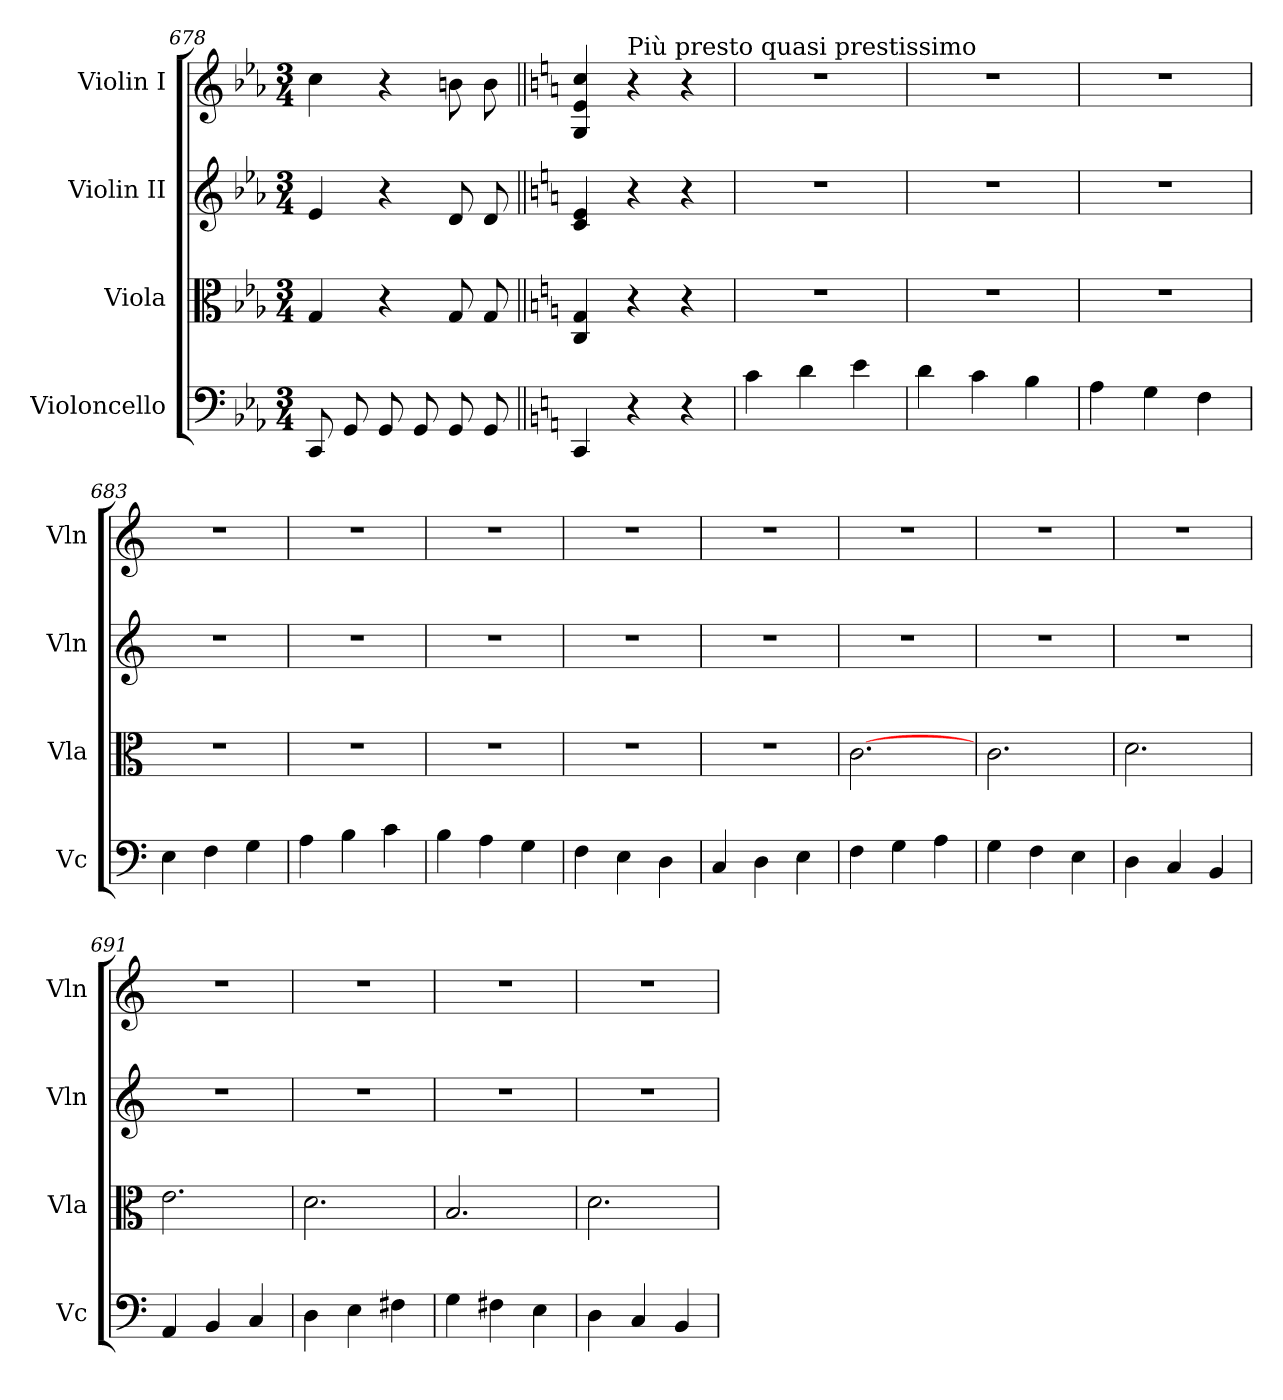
**kern	**kern	**kern	**kern
*part4	*part3	*part2	*part1
*staff4	*staff3	*staff2	*staff1
*I"Violoncello	*I"Viola	*I"Violin II	*I"Violin I
*I'Vc	*I'Vla	*I'Vln	*I'Vln
*clefF4	*clefC3	*clefG2	*clefG2
*k[b-e-a-]	*k[b-e-a-]	*k[b-e-a-]	*k[b-e-a-]
*c:	*c:	*c:	*c:
*M3/4	*M3/4	*M3/4	*M3/4
=678	=678	=678	=678
8CC	4G	4e-	4cc
8GG	.	.	.
8GG	4r	4r	4r
8GG	.	.	.
8GG	8G	8d	8bn
8GG	8G	8d	8b
=679||	=679||	=679||	=679||
*k[]	*k[]	*k[]	*k[]
*C:	*C:	*C:	*C:
4CC	4C 4G	4c 4e	4G 4e 4cc
!	!	!	!LO:TX:a:t=Più presto quasi prestissimo
4r	4r	4r	4r
4r	4r	4r	4r
=680	=680	=680	=680
4c	2.r	2.r	2.r
4d	.	.	.
4e	.	.	.
=681	=681	=681	=681
4d	2.r	2.r	2.r
4c	.	.	.
4B	.	.	.
=682	=682	=682	=682
4A	2.r	2.r	2.r
4G	.	.	.
4F	.	.	.
=683	=683	=683	=683
4E	2.r	2.r	2.r
4F	.	.	.
4G	.	.	.
=684	=684	=684	=684
4A	2.r	2.r	2.r
4B	.	.	.
4c	.	.	.
=685	=685	=685	=685
4B	2.r	2.r	2.r
4A	.	.	.
4G	.	.	.
=686	=686	=686	=686
4F	2.r	2.r	2.r
4E	.	.	.
4D	.	.	.
=687	=687	=687	=687
4C	2.r	2.r	2.r
4D	.	.	.
4E	.	.	.
=688	=688	=688	=688
4F	[2.c	2.r	2.r
4G	.	.	.
4A	.	.	.
=689	=689	=689	=689
4G	2.c	2.r	2.r
4F	.	.	.
4E	.	.	.
=690	=690	=690	=690
4D	2.d	2.r	2.r
4C	.	.	.
4BB	.	.	.
=691	=691	=691	=691
4AA	2.e	2.r	2.r
4BB	.	.	.
4C	.	.	.
=692	=692	=692	=692
4D	2.d	2.r	2.r
4E	.	.	.
4F#X	.	.	.
=693	=693	=693	=693
4G	2.B	2.r	2.r
4F#X	.	.	.
4E	.	.	.
=694	=694	=694	=694
4D	2.d	2.r	2.r
4C	.	.	.
4BB	.	.	.
=	=	=	=
*-	*-	*-	*-
